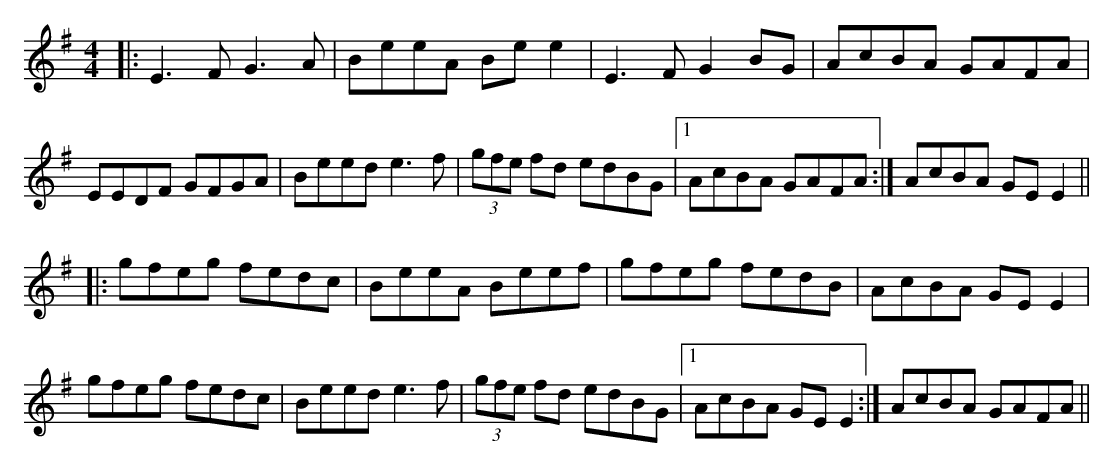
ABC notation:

X:1
M:4/4
K:Emin
|:E3F G3A|BeeA Bee2|E3F G2BG|AcBA GAFA|
EEDF GFGA|Beed e3f|(3gfe fd edBG|1 AcBA GAFA:| 2 AcBA GEE2 ||
|:gfeg fedc|BeeA Beef|gfeg fedB|AcBA GEE2|
gfeg fedc|Beed e3f|(3gfe fd edBG|1 AcBA GE E2:| 2 AcBA GAFA||
